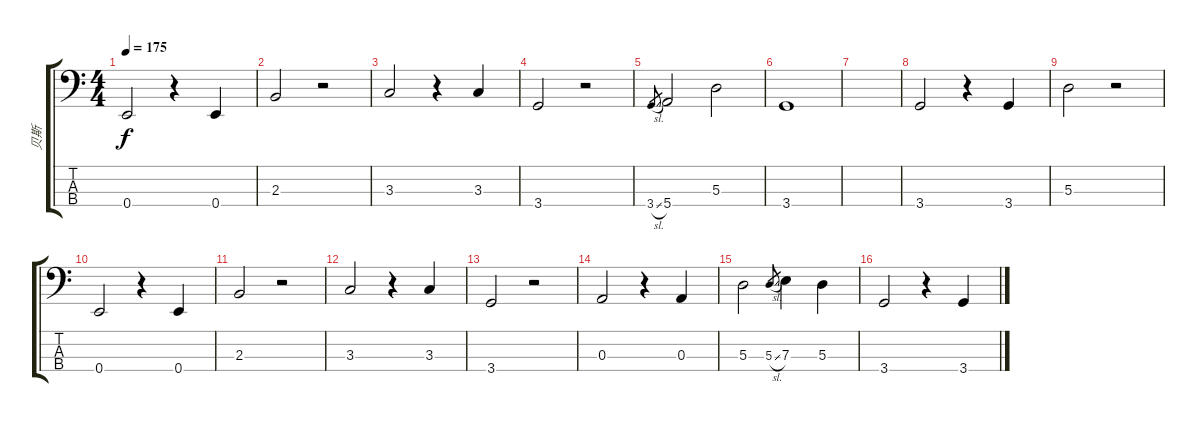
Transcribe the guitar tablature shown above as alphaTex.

\track ("贝斯" "贝斯") {instrument electricbassfinger}
\staff {score tabs}
\tuning (G2 D2 A1 E1) {hide}
\ts (4 4)
\tempo 175
\clef f4
\ks c
0.4.2{dy f} r.4 0.4.4 |
2.3.2 r.2 |
3.3.2 r.4 3.3.4 |
3.4.2 r.2 |
3.4{sl}.8{gr} 5.4.2 5.3.2 |
3.4.1 |
|
3.4.2 r.4 3.4.4 |
5.3.2 r.2 |
0.4.2 r.4 0.4.4 |
2.3.2 r.2 |
3.3.2 r.4 3.3.4 |
3.4.2 r.2 |
0.3.2 r.4 0.3.4 |
5.3.2 5.3{sl}.8{gr} 7.3.4 5.3.4 |
3.4.2 r.4 3.4.4
